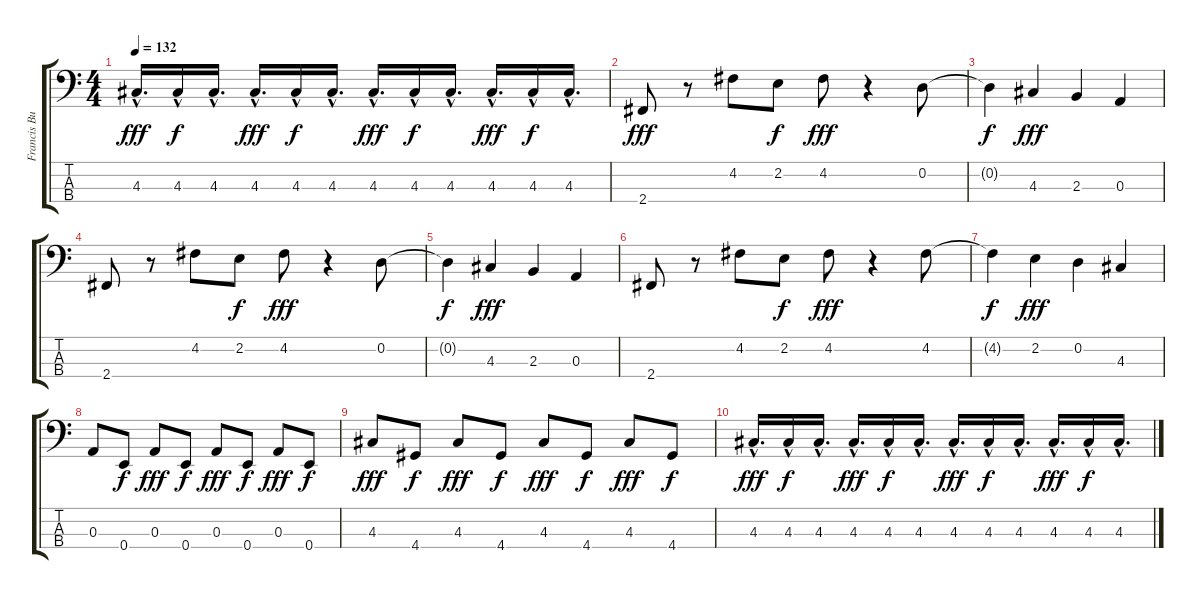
\track ("Francis Bucholz" "Francis Bu") {instrument electricbasspick}
\staff {score tabs}
\tuning (G2 D2 A1 E1) {hide}
\ts (4 4)
\tempo 132
\clef f4
\ks c
4.3{hac}.16{d dy fff} 4.3{hac}.16{dy f} 4.3{hac}.16{d} 4.3{hac}.16{d dy fff} 4.3{hac}.16{dy f} 4.3{hac}.16{d} 4.3{hac}.16{d dy fff} 4.3{hac}.16{dy f} 4.3{hac}.16{d} 4.3{hac}.16{d dy fff} 4.3{hac}.16{dy f} 4.3{hac}.16{d} |
2.4.8{dy fff} r.8 4.2.8 2.2.8{dy f} 4.2.8{dy fff} r.4 0.2.8 |
0.2{t}.4{dy f} 4.3.4{dy fff} 2.3.4 0.3.4 |
2.4.8 r.8 4.2.8 2.2.8{dy f} 4.2.8{dy fff} r.4 0.2.8 |
0.2{t}.4{dy f} 4.3.4{dy fff} 2.3.4 0.3.4 |
2.4.8 r.8 4.2.8 2.2.8{dy f} 4.2.8{dy fff} r.4 4.2.8 |
4.2{t}.4{dy f} 2.2.4{dy fff} 0.2.4 4.3.4 |
0.3.8{volume 16} 0.4.8{dy f volume 15} 0.3.8{dy fff volume 14} 0.4.8{dy f volume 14} 0.3.8{dy fff volume 13} 0.4.8{dy f volume 12} 0.3.8{dy fff volume 12} 0.4.8{dy f volume 11} |
4.3.8{dy fff volume 11} 4.4.8{dy f volume 10} 4.3.8{dy fff volume 9} 4.4.8{dy f volume 9} 4.3.8{dy fff volume 8} 4.4.8{dy f volume 8} 4.3.8{dy fff volume 7} 4.4.8{dy f volume 7} |
4.3{hac}.16{d dy fff volume 6} 4.3{hac}.16{dy f volume 6} 4.3{hac}.16{d volume 5} 4.3{hac}.16{d dy fff volume 4} 4.3{hac}.16{dy f volume 4} 4.3{hac}.16{d volume 3} 4.3{hac}.16{d dy fff volume 3} 4.3{hac}.16{dy f volume 2} 4.3{hac}.16{d volume 2} 4.3{hac}.16{d dy fff volume 1} 4.3{hac}.16{dy f volume 1} 4.3{hac}.16{d volume 0}
